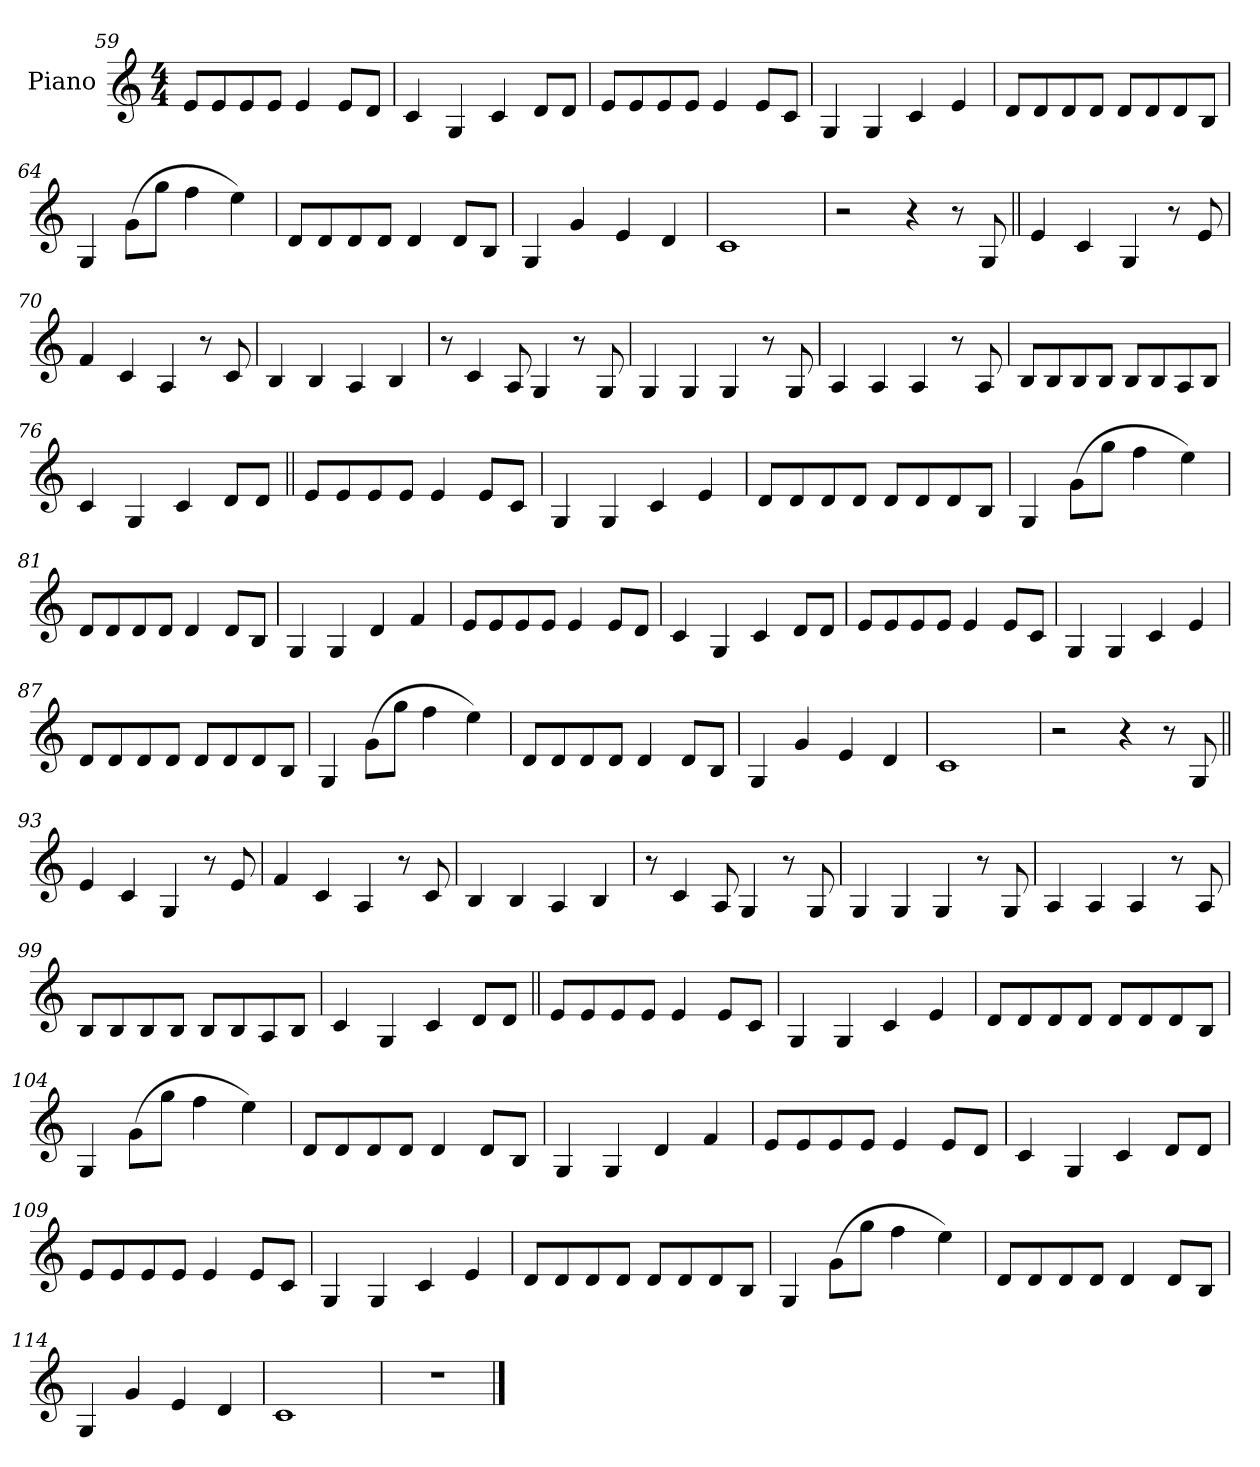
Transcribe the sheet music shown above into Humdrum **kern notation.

**kern
*part1
*staff1
*I"Piano
*I'Pno.
*clefG2
*k[]
*M4/4
=59
8eL
8e
8e
8eJ
4e
8eL
8dJ
=60
4c
4G
4c
8dL
8dJ
=61
8eL
8e
8e
8eJ
4e
8eL
8cJ
=62
4G
4G
4c
4e
=63
8dL
8d
8d
8dJ
8dL
8d
8d
8BJ
=64
4G
(8g!L
8gg!J
4ff!
4ee!)
=65
8dL
8d
8d
8dJ
4d
8dL
8BJ
=66
4G
4g
4e
4d
=67
1c
=68
2r
4r
8r
8G
=69||
4e
4c
4G
8r
8e
=70
4f
4c
4A
8r
8c
=71
4B
4B
4A
4B
=72
8r
4c
8A
4G
8r
8G
=73
4G
4G
4G
8r
8G
=74
4A
4A
4A
8r
8A
=75
8BL
8B
8B
8BJ
8BL
8B
8A
8BJ
=76
4c
4G
4c
8dL
8dJ
=77||
8eL
8e
8e
8eJ
4e
8eL
8cJ
=78
4G
4G
4c
4e
=79
8dL
8d
8d
8dJ
8dL
8d
8d
8BJ
=80
4G
(8g!L
8gg!J
4ff!
4ee!)
=81
8dL
8d
8d
8dJ
4d
8dL
8BJ
=82
4G
4G
4d
4f
=83
8eL
8e
8e
8eJ
4e
8eL
8dJ
=84
4c
4G
4c
8dL
8dJ
=85
8eL
8e
8e
8eJ
4e
8eL
8cJ
=86
4G
4G
4c
4e
=87
8dL
8d
8d
8dJ
8dL
8d
8d
8BJ
=88
4G
(8g!L
8gg!J
4ff!
4ee!)
=89
8dL
8d
8d
8dJ
4d
8dL
8BJ
=90
4G
4g
4e
4d
=91
1c
=92
2r
4r
8r
8G
=93||
4e
4c
4G
8r
8e
=94
4f
4c
4A
8r
8c
=95
4B
4B
4A
4B
=96
8r
4c
8A
4G
8r
8G
=97
4G
4G
4G
8r
8G
=98
4A
4A
4A
8r
8A
=99
8BL
8B
8B
8BJ
8BL
8B
8A
8BJ
=100
4c
4G
4c
8dL
8dJ
=101||
8eL
8e
8e
8eJ
4e
8eL
8cJ
=102
4G
4G
4c
4e
=103
8dL
8d
8d
8dJ
8dL
8d
8d
8BJ
=104
4G
(8g!L
8gg!J
4ff!
4ee!)
=105
8dL
8d
8d
8dJ
4d
8dL
8BJ
=106
4G
4G
4d
4f
=107
8eL
8e
8e
8eJ
4e
8eL
8dJ
=108
4c
4G
4c
8dL
8dJ
=109
8eL
8e
8e
8eJ
4e
8eL
8cJ
=110
4G
4G
4c
4e
=111
8dL
8d
8d
8dJ
8dL
8d
8d
8BJ
=112
4G
(8g!L
8gg!J
4ff!
4ee!)
=113
8dL
8d
8d
8dJ
4d
8dL
8BJ
=114
4G
4g
4e
4d
=115
1c
=116
1r
==
*-
